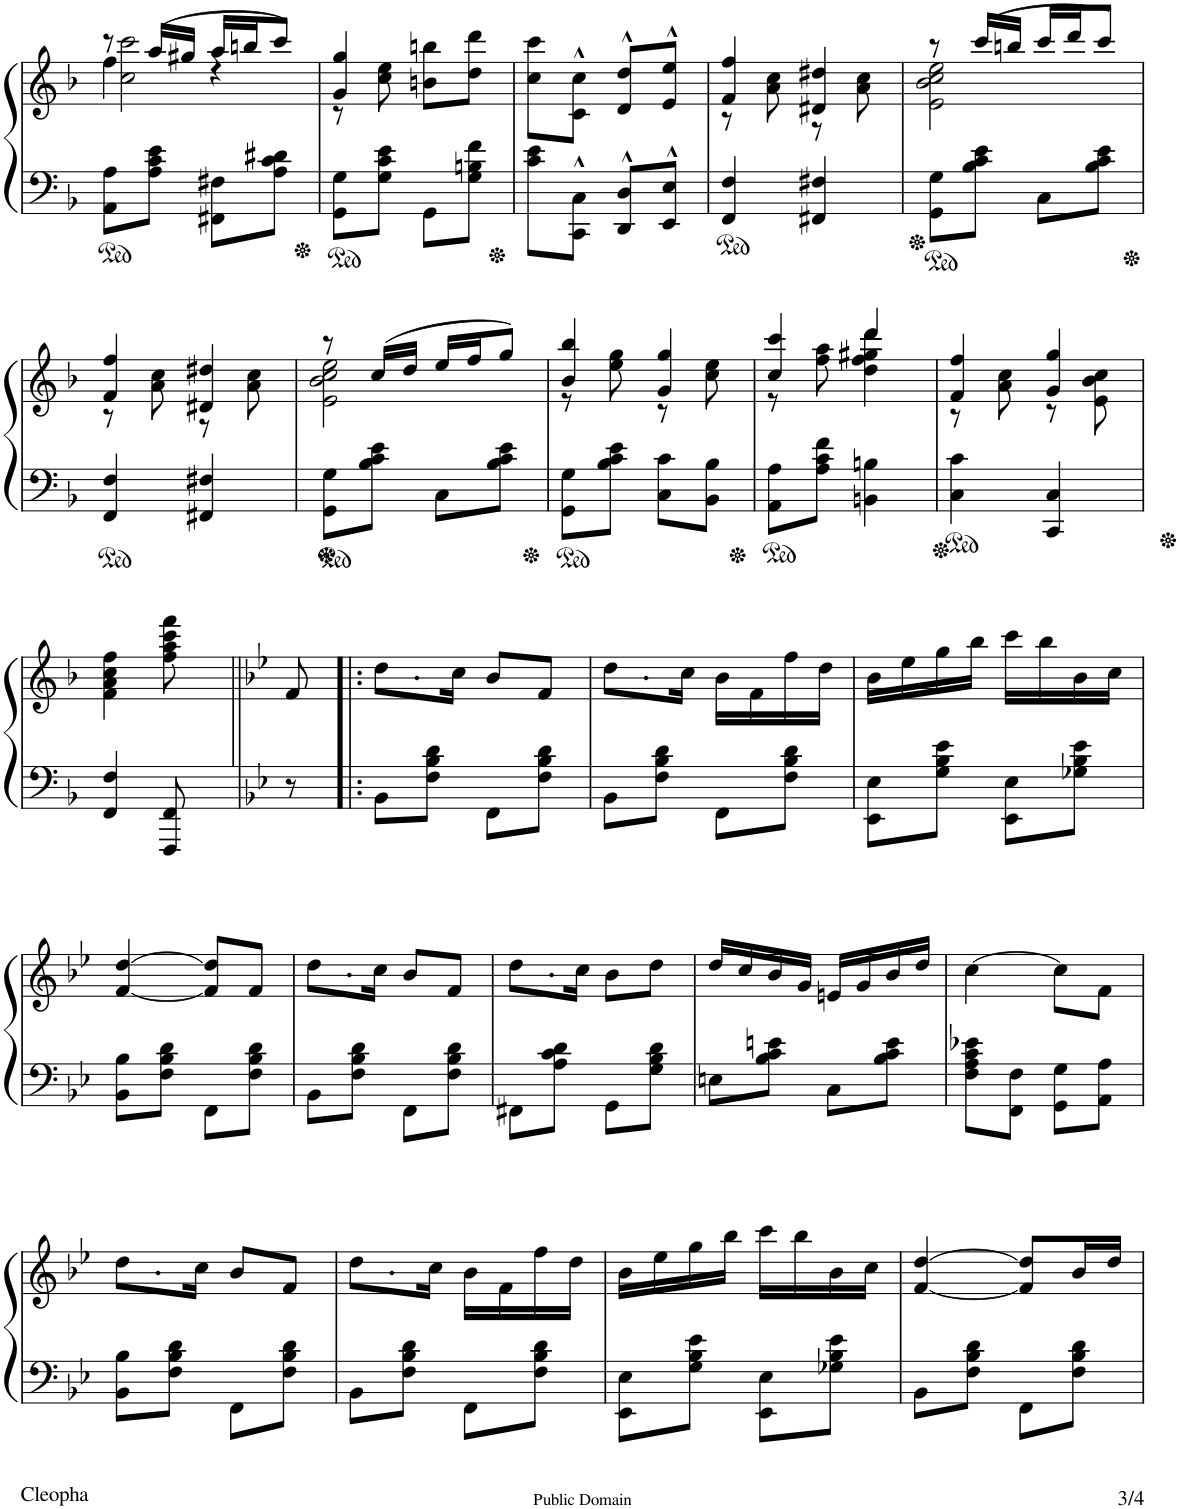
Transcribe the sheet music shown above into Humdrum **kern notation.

**kern	**kern
*part1	*part1
*staff2	*staff1
*I"Piano	*
*I'Pno	*
!!LO:PB:g=z
*clefF4	*clefG2
*k[b-]	*k[b-]
*M2/4	*M2/4
=45	=45
*	*^
*	*	*^
8AA\ 8A\L	8r	2cc\ 2ccc\	4ff\
8A\ 8c\ 8e\J	(16aa/LL	.	.
.	16gg#X/JJ	.	.
8FF#X\ 8F#X\L	16aa/LL	.	4r
.	16bbn/J	.	.
8A\ 8c\ 8d#X\J	8ccc/J)	.	.
*	*	*v	*v
=46	=46	=46
8GG\ 8G\L	4g/ 4gg/	8r
8G\ 8c\ 8e\J	.	8cc\ 8ee\
8GG\L	8bn\ 8bbn\L	4ryy
8G\ 8Bn\ 8f\J	8dd\ 8ddd\J	.
*	*v	*v
=47	=47
8c\ 8e\L	8cc\ 8ccc\L
8CC\^^ 8C\^^J	8c\^^ 8cc\^^J
8DD/^^ 8D/^^L	8d/^^ 8dd/^^L
8EE/^^ 8E/^^J	8e/^^ 8ee/^^J
=48	=48
*	*^
4FF/ 4F/	4f/ 4ff/	8r
.	.	8a\ 8cc\
4FF#X/ 4F#X/	4d#X/ 4dd#X/	8r
.	.	8a\ 8cc\
=49	=49	=49
8GG\ 8G\L	8r	2e\ 2b-\ 2cc\ 2ee\
8B-\ 8c\ 8e\J	(16ccc/LL	.
.	16bbn/JJ	.
8C\L	16ccc/LL	.
.	16ddd/J	.
8B-\ 8c\ 8e\J	8ccc/J)	.
!!LO:LB:g=z	!!
=50	=50	=50
4FF/ 4F/	4f/ 4ff/	8r
.	.	8a\ 8cc\
4FF#X/ 4F#X/	4d#X/ 4dd#X/	8r
.	.	8a\ 8cc\
=51	=51	=51
8GG\ 8G\L	8r	2e\ 2b-\ 2cc\ 2ee\
8B-\ 8c\ 8e\J	(16cc/LL	.
.	16dd/JJ	.
8C\L	16ee/LL	.
.	16ff/J	.
8B-\ 8c\ 8e\J	8gg/J)	.
=52	=52	=52
8GG\ 8G\L	4b-/ 4bb-/	8r
8B-\ 8c\ 8e\J	.	8ee\ 8gg\
8C\ 8c\L	4g/ 4gg/	8r
8BB-\ 8B-\J	.	8cc\ 8ee\
=53	=53	=53
8AA\ 8A\L	4cc/ 4ccc/	8r
8A\ 8c\ 8f\J	.	8ff\ 8aa\
4BBn\ 4Bn\	4dd\ 4ff\ 4gg#X\ 4ddd\	4ddd/
=54	=54	=54
4C\ 4c\	4f/ 4ff/	8r
.	.	8a\ 8cc\
4CC/ 4C/	4g/ 4gg/	8r
.	.	8e\ 8b-\ 8cc\
*	*v	*v
!!LO:LB:g=z
=55	=55
4FF/ 4F/	4f\ 4a\ 4cc\ 4ff\
8FFF/ 8FF/	8ff\ 8aa\ 8ccc\ 8fff\
=56||	=56||
*k[b-e-]	*k[b-e-]
8r	8f/
=57!|:	=57!|:
8BB-\L	8.dd\L
8F\ 8B-\ 8d\J	.
.	16cc\Jk
8FF\L	8b-/L
8F\ 8B-\ 8d\J	8f/J
=58	=58
8BB-\L	8.dd\L
8F\ 8B-\ 8d\J	.
.	16cc\Jk
8FF\L	16b-\LL
.	16f\
8F\ 8B-\ 8d\J	16ff\
.	16dd\JJ
=59	=59
8EE-\ 8E-\L	16b-\LL
.	16ee-\
8G\ 8B-\ 8e-\J	16gg\
.	16bb-\JJ
8EE-\ 8E-\L	16ccc\LL
.	16bb-\
8G-X\ 8B-\ 8e-\J	16b-\
.	16cc\JJ
!!LO:LB:g=z
=60	=60
8BB-\ 8B-\L	[4f/ [4dd/
8F\ 8B-\ 8d\J	.
8FF\L	8f/] 8dd/]L
8F\ 8B-\ 8d\J	8f/J
=61	=61
8BB-\L	8.dd\L
8F\ 8B-\ 8d\J	.
.	16cc\Jk
8FF\L	8b-/L
8F\ 8B-\ 8d\J	8f/J
=62	=62
8FF#X\L	8.dd\L
8A\ 8c\ 8d\J	.
.	16cc\Jk
8GG\L	8b-\L
8G\ 8B-\ 8d\J	8dd\J
=63	=63
8En\L	16dd/LL
.	16cc/
8B-\ 8c\ 8en\J	16b-/
.	16g/JJ
8C\L	16en/LL
.	16g/
8B-\ 8c\ 8e\J	16b-/
.	16dd/JJ
=64	=64
8F\ 8A\ 8c\ 8e-X\L	[4cc\
8FF\ 8F\J	.
8GG\ 8G\L	8cc\L]
8AA\ 8A\J	8f\J
!!LO:LB:g=z
=65	=65
8BB-\ 8B-\L	8.dd\L
8F\ 8B-\ 8d\J	.
.	16cc\Jk
8FF\L	8b-/L
8F\ 8B-\ 8d\J	8f/J
=66	=66
8BB-\L	8.dd\L
8F\ 8B-\ 8d\J	.
.	16cc\Jk
8FF\L	16b-\LL
.	16f\
8F\ 8B-\ 8d\J	16ff\
.	16dd\JJ
=67	=67
8EE-\ 8E-\L	16b-\LL
.	16ee-\
8G\ 8B-\ 8e-\J	16gg\
.	16bb-\JJ
8EE-\ 8E-\L	16ccc\LL
.	16bb-\
8G-X\ 8B-\ 8e-\J	16b-\
.	16cc\JJ
=68	=68
8BB-\L	[4f/ [4dd/
8F\ 8B-\ 8d\J	.
8FF\L	8f/] 8dd/]L
8F\ 8B-\ 8d\J	16b-/L
.	16dd/JJ
=	=
*-	*-
